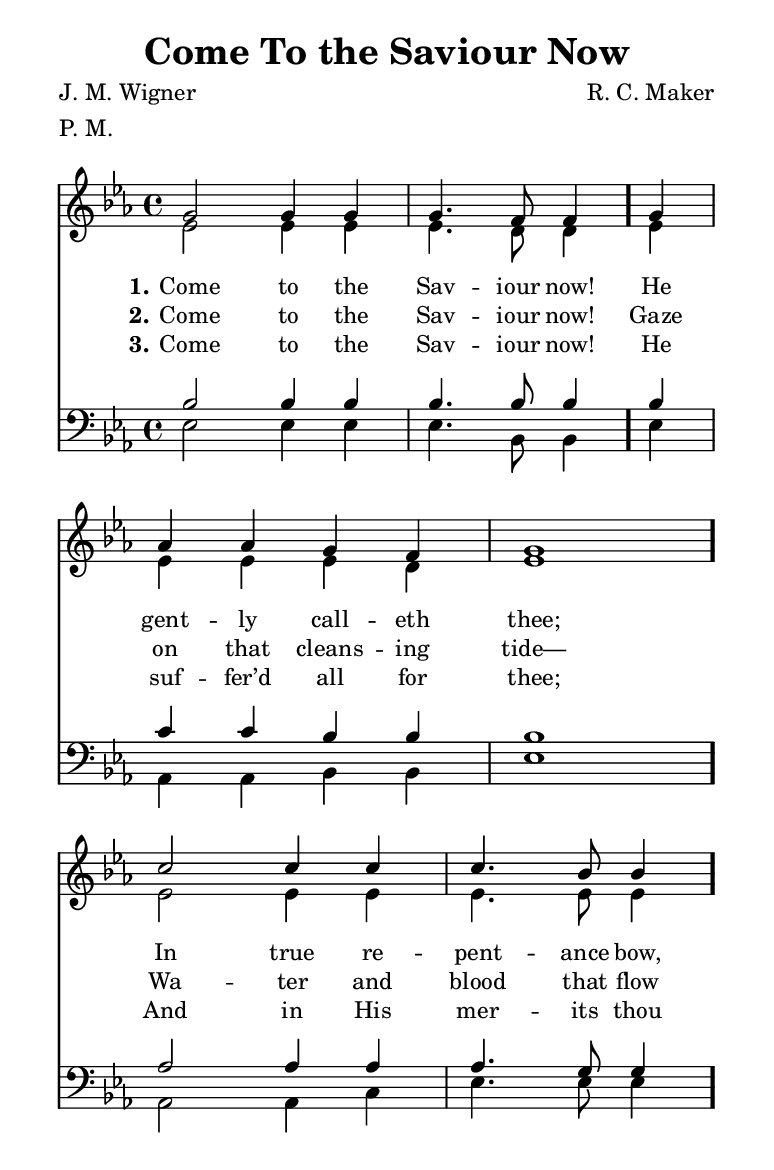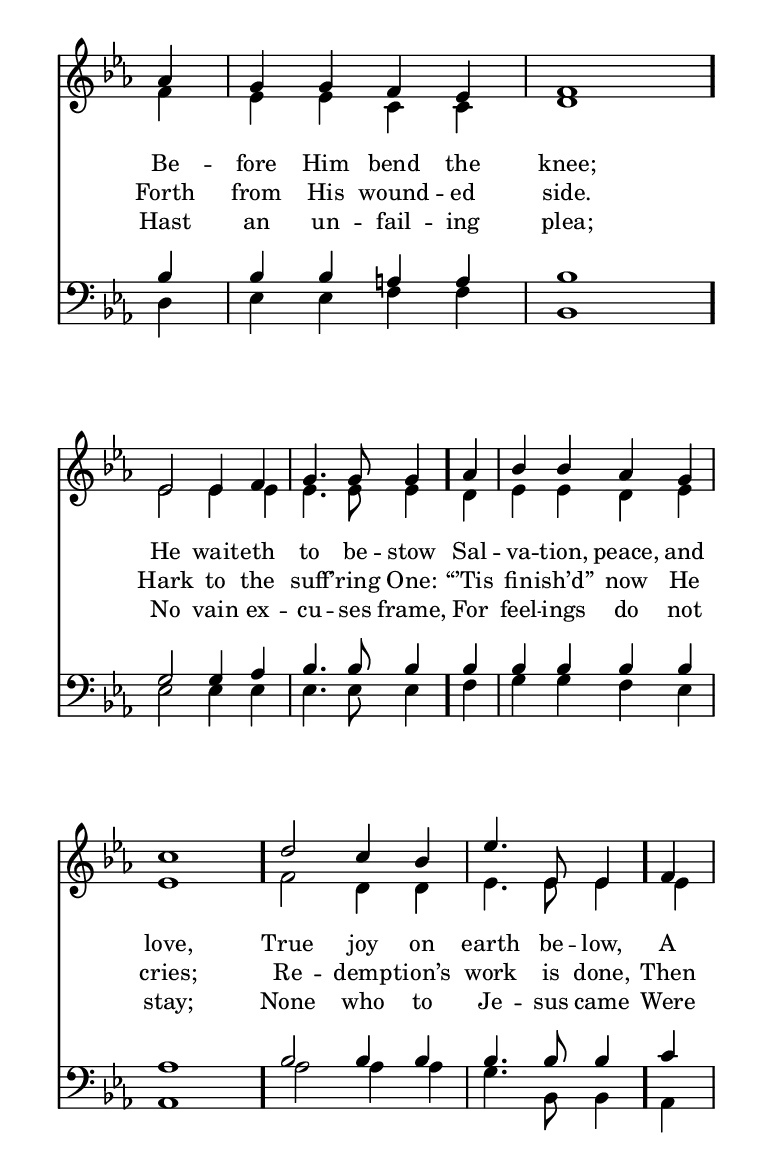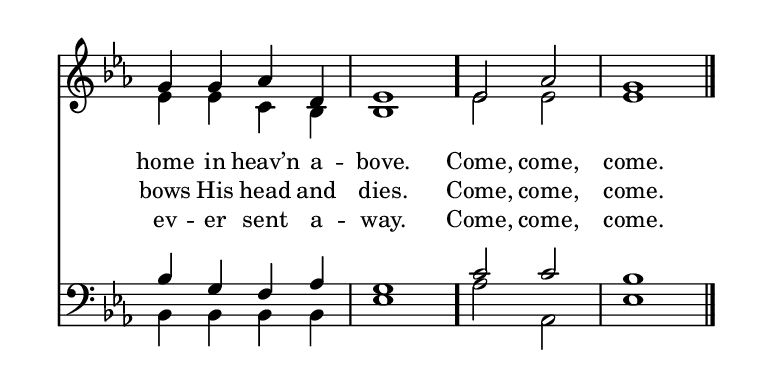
\include "common/global.ily"
\paper {
  \include "common/paper.ily"
  %ragged-bottom = ##t
  %ragged-last-bottom = ##t
  %systems-per-page = ##f
  %page-count = ##f
}

\header{
  hymnnumber = "73"
  title = "Come To the Saviour Now"
  tunename = "Maker"
  meter = "P. M."
  poet = "J. M. Wigner"
  composer = "R. C. Maker"
  %copyright = ""
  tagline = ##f
}

% for fermata in MIDI
ta = { \tempo 4=104 }
tb = { \tempo 4=52  }

patternAA = { c2 c4 c4 | c4. c8 c4 }
patternBA = { c4 | c4 c4 c4 c4 | c1 }
patternCA = { c4 | c4 c4 c4 c4 | c1 }
patternDA = { c2 c2 | c1 }

global = {
  \include "common/overrides.ily"
  \override Staff.TimeSignature.style = #'()
  \time 4/4
  \override Score.MetronomeMark.transparent = ##t % hide all fermata changes too
  \ta
  \key ees \major
  %\partial 4
  \autoBeamOff
}

notesSoprano = {
\global
\relative c'' {

  \changePitch \patternAA { g g g | g f f }
  \changePitch \patternBA { g | aes aes g f | g }
  \changePitch \patternAA { c c c | c bes bes }
  \changePitch \patternBA { aes | g g f ees | f }

  \changePitch \patternAA { ees ees f | g g g }
  \changePitch \patternCA { aes | bes bes aes g | c }
  \changePitch \patternAA { d c bes | ees ees, ees }
  \changePitch \patternCA { f | g g aes d, | ees }
  \changePitch \patternDA { ees aes | g }

  \bar "|."

}
}

notesAlto = {
\global
\relative e' {

  \changePitch \patternAA { ees ees ees | ees d d }
  \changePitch \patternBA { ees | ees ees ees d | ees }
  \changePitch \patternAA { ees ees ees | ees ees ees }
  \changePitch \patternBA { f | ees ees c c | d }

  \changePitch \patternAA { ees ees ees | ees ees ees }
  \changePitch \patternCA { d | ees ees d ees | ees }
  \changePitch \patternAA { f d d | ees ees ees }
  \changePitch \patternCA { ees | ees ees c bes | bes }
  \changePitch \patternDA { ees ees | ees }

}
}

notesTenor = {
\global
\relative a {

  \changePitch \patternAA { bes bes bes | bes bes bes }
  \changePitch \patternBA { bes | c c bes bes | bes }
  \changePitch \patternAA { aes aes aes | aes g g }
  \changePitch \patternBA { bes | bes bes a a | bes }

  \changePitch \patternAA { g g aes | bes bes bes }
  \changePitch \patternCA { bes | bes bes bes bes | aes }
  \changePitch \patternAA { bes bes bes | bes bes bes }
  \changePitch \patternCA { c | bes g f aes | g }
  \changePitch \patternDA { c c | bes }

}
}

notesBass = {
\global
\relative f {

  \changePitch \patternAA { ees ees ees | ees bes bes }
  \changePitch \patternBA { ees | aes, aes bes bes | ees }
  \changePitch \patternAA { aes, aes c | ees ees ees }
  \changePitch \patternBA { d | ees ees f f | bes, }

  \changePitch \patternAA { ees ees ees | ees ees ees }
  \changePitch \patternCA { f | g g f ees | aes, }
  \changePitch \patternAA { aes' aes aes | g bes, bes }
  \changePitch \patternCA { aes | bes bes bes bes | ees }
  \changePitch \patternDA { aes aes, | ees' }

}
}

wordsA = \lyricmode {
\set stanza = "1."

Come to the Sav -- iour now! \bar "."
He gent -- ly call -- eth thee; \bar "." \break
In true re -- pent -- ance bow, \bar "."
Be -- fore Him bend the knee; \bar "." \break
He wait -- eth to be -- stow \bar "."
Sal -- va -- tion, peace, and love, \bar "."
True joy on earth be -- low, \bar "."
A home in heav’n a -- bove. \bar "."
Come, come, come. \bar "."

}

wordsB = \lyricmode {
\set stanza = "2."

Come to the Sav -- iour now!
Gaze on that cleans -- ing tide—
Wa -- ter and blood that flow
Forth from His wound -- ed side.
Hark to the suff -- ’ring One:
“’Tis fin -- ish’d” now He cries;
Re -- demp -- tion’s work is done,
Then bows His head and dies.
Come, come, come.

}

wordsC = \lyricmode {
\set stanza = "3."

Come to the Sav -- iour now!
He suf -- fer’d all for thee;
And in His mer -- its thou
Hast an un -- fail -- ing plea;
No vain ex -- cu -- ses frame,
For feel -- ings do not stay;
None who to Je -- sus came
Were ev -- er sent a -- way.
Come, come, come.

}

\score {
  \context ChoirStaff <<
    \context Staff = upper <<
      \set ChoirStaff.systemStartDelimiter = #'SystemStartBar
      \context Voice  = sopranos { \voiceOne << \notesSoprano >> }
      \context Voice  = altos { \voiceTwo << \notesAlto >> }
      \context Lyrics = one   \lyricsto sopranos \wordsA
      \context Lyrics = two   \lyricsto sopranos \wordsB
      \context Lyrics = three \lyricsto sopranos \wordsC
    >>
    \context Staff = men <<
      \clef bass
      \context Voice  = tenors { \voiceOne << \notesTenor >> }
      \context Voice  = basses { \voiceTwo << \notesBass >> }
    >>
  >>
  \layout {
    \include "common/layout.ily"
  }
  \midi{
    \include "common/midi.ily"
  }
}

\version "2.18.0"  % necessary for upgrading to future LilyPond versions.

% vi:set et ts=2 sw=2 ai nocindent syntax=lilypond:
